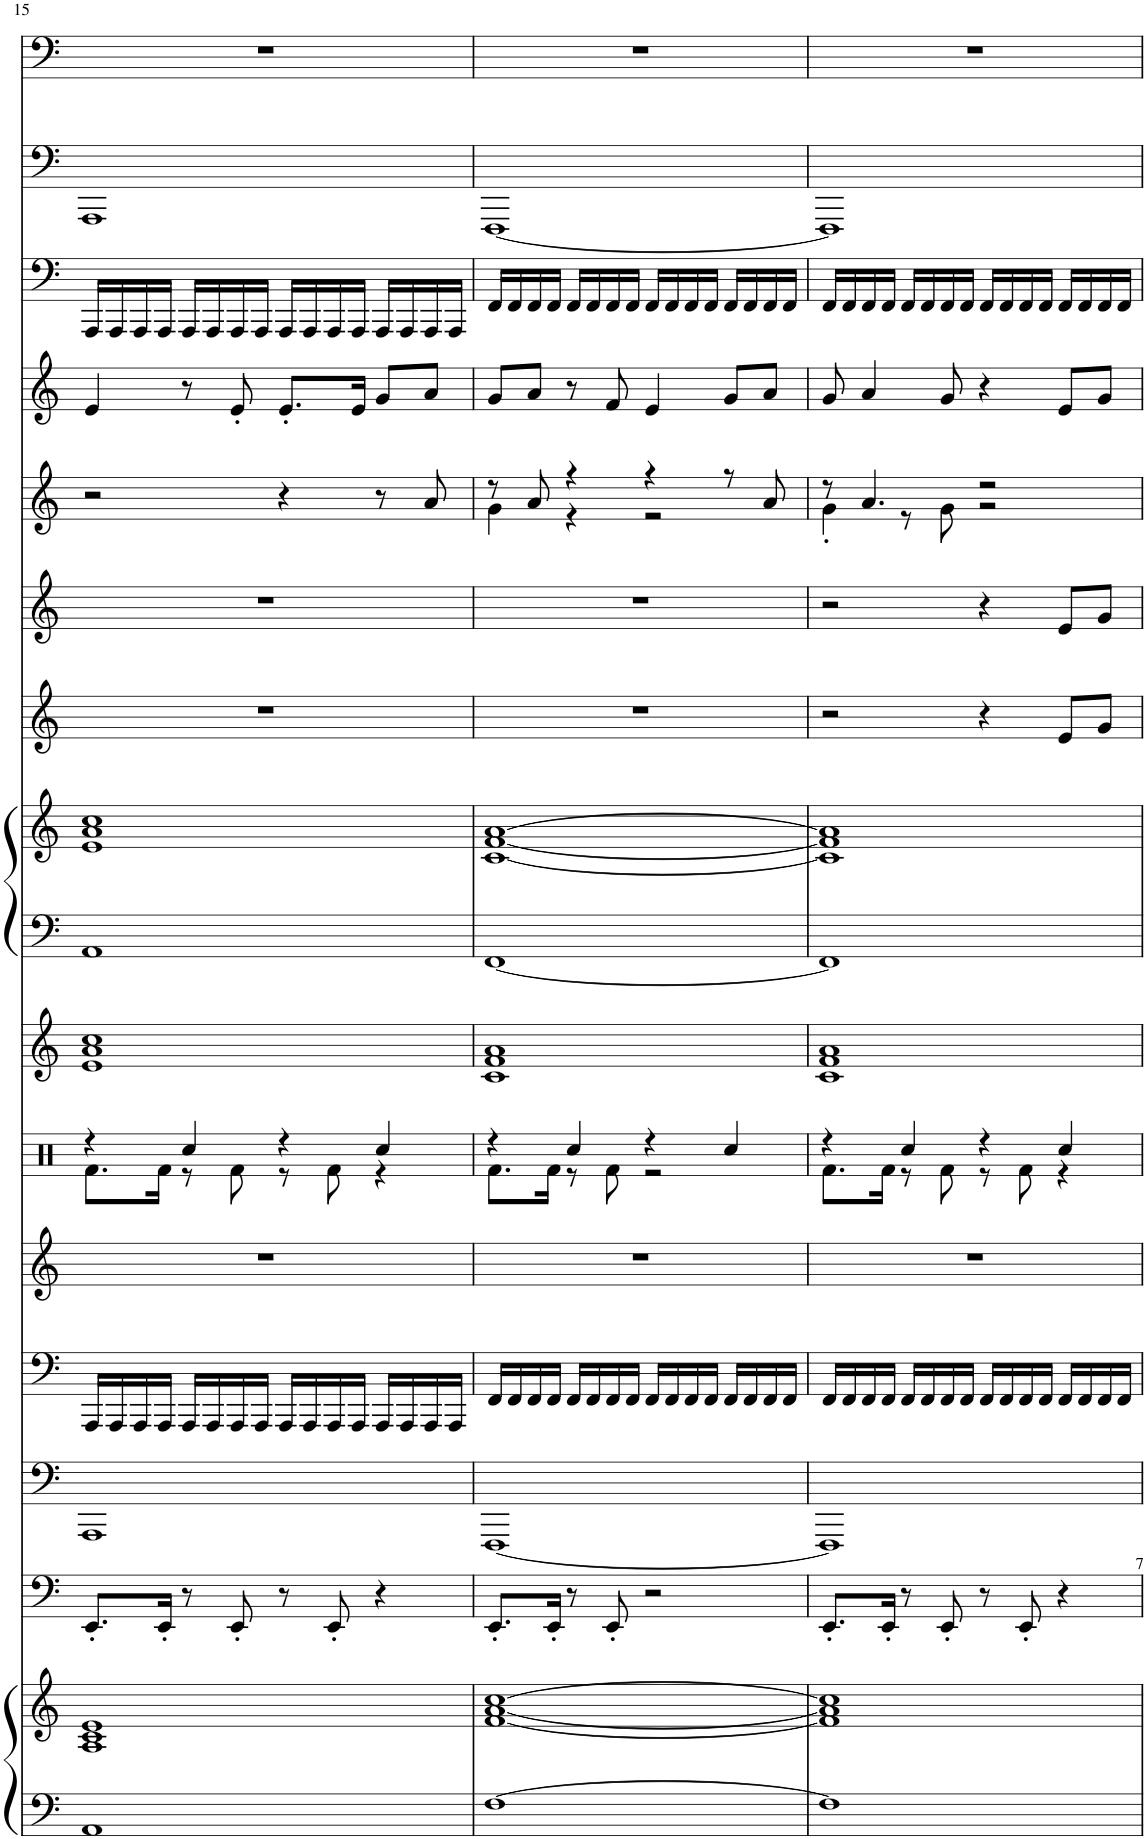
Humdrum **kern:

**kern	**kern	**kern	**kern	**kern	**kern	**kern	**kern	**kern	**kern	**kern	**kern	**kern	**kern	**kern	**kern	**kern
*part15	*part15	*part14	*part13	*part12	*part11	*part10	*part9	*part8	*part8	*part7	*part6	*part5	*part4	*part3	*part2	*part1
*staff17	*staff16	*staff15	*staff14	*staff13	*staff12	*staff11	*staff10	*staff9	*staff8	*staff7	*staff6	*staff5	*staff4	*staff3	*staff2	*staff1
*I"Bright Piano	*	*I"Taiko Drum	*I"Saw Wave	*I"Polysynth Pad	*I"Warm Pad	*I"Percussion	*I"Perc. Organ	*I"Rock Organ	*	*I"Choir Aahs	*I"Voice Oohs	*I"Synth Voice	*I"Tenor Sax	*I"Synth Bass 1	*I"Synth Bass 2	*I"Bass Lead, Scars To Your Beautiful
*I'Pno	*	*	*	*	*	*I'Perc	*	*	*	*I'Ch	*I'V	*I'V	*I'T Sax	*	*	*
!!LO:PB:g=z
*clefF4	*clefG2	*clefF4	*clefF4	*clefF4	*clefG2	*clefX	*clefG2	*clefF4	*clefG2	*clefG2	*clefG2	*clefG2	*clefG2	*clefF4	*clefF4	*clefF4
*	*	*	*	*	*	*	*	*	*	*	*	*	*Trd8c14	*	*	*
*k[]	*k[]	*k[]	*k[]	*k[]	*k[]	*k[]	*k[]	*k[]	*k[]	*k[]	*k[]	*k[]	*k[]	*k[]	*k[]	*k[]
*M4/4	*M4/4	*M4/4	*M4/4	*M4/4	*M4/4	*M4/4	*M4/4	*M4/4	*M4/4	*M4/4	*M4/4	*M4/4	*M4/4	*M4/4	*M4/4	*M4/4
=15	=15	=15	=15	=15	=15	=15	=15	=15	=15	=15	=15	=15	=15	=15	=15	=15
*	*	*	*	*	*	*^	*	*	*	*	*	*	*	*	*	*
1AA	1A 1c 1e	8.EE'/L	1AAA	16AAA/LL	1r	4r	8.Rf\L	1e 1a 1cc	1AA	1e 1a 1cc	1r	1r	2r	4e/	16AAA/LL	1AAA	1r
.	.	.	.	16AAA/	.	.	.	.	.	.	.	.	.	.	16AAA/	.	.
.	.	.	.	16AAA/	.	.	.	.	.	.	.	.	.	.	16AAA/	.	.
.	.	16EE'/Jk	.	16AAA/JJ	.	.	16Rf\Jk	.	.	.	.	.	.	.	16AAA/JJ	.	.
.	.	8r	.	16AAA/LL	.	4Rcc/	8r	.	.	.	.	.	.	8r	16AAA/LL	.	.
.	.	.	.	16AAA/	.	.	.	.	.	.	.	.	.	.	16AAA/	.	.
.	.	8EE'/	.	16AAA/	.	.	8Rf\	.	.	.	.	.	.	8e'/	16AAA/	.	.
.	.	.	.	16AAA/JJ	.	.	.	.	.	.	.	.	.	.	16AAA/JJ	.	.
.	.	8r	.	16AAA/LL	.	4r	8r	.	.	.	.	.	4r	8.e'/L	16AAA/LL	.	.
.	.	.	.	16AAA/	.	.	.	.	.	.	.	.	.	.	16AAA/	.	.
.	.	8EE'/	.	16AAA/	.	.	8Rf\	.	.	.	.	.	.	.	16AAA/	.	.
.	.	.	.	16AAA/JJ	.	.	.	.	.	.	.	.	.	16e/Jk	16AAA/JJ	.	.
.	.	4r	.	16AAA/LL	.	4Rcc/	4r	.	.	.	.	.	8r	8g/L	16AAA/LL	.	.
.	.	.	.	16AAA/	.	.	.	.	.	.	.	.	.	.	16AAA/	.	.
.	.	.	.	16AAA/	.	.	.	.	.	.	.	.	8a/	8a/J	16AAA/	.	.
.	.	.	.	16AAA/JJ	.	.	.	.	.	.	.	.	.	.	16AAA/JJ	.	.
=16	=16	=16	=16	=16	=16	=16	=16	=16	=16	=16	=16	=16	=16	=16	=16	=16	=16
*	*	*	*	*	*	*	*	*	*	*	*	*	*^	*	*	*	*
[1F	[1f [1a [1cc	8.EE'/L	[1FFF	16FF/LL	1r	4r	8.Rf\L	1c 1f 1a	[1FF	[1c [1f [1a	1r	1r	8r	4g\	8g/L	16FF/LL	[1FFF	1r
.	.	.	.	16FF/	.	.	.	.	.	.	.	.	.	.	.	16FF/	.	.
.	.	.	.	16FF/	.	.	.	.	.	.	.	.	8a/	.	8a/J	16FF/	.	.
.	.	16EE'/Jk	.	16FF/JJ	.	.	16Rf\Jk	.	.	.	.	.	.	.	.	16FF/JJ	.	.
.	.	8r	.	16FF/LL	.	4Rcc/	8r	.	.	.	.	.	4r	4r	8r	16FF/LL	.	.
.	.	.	.	16FF/	.	.	.	.	.	.	.	.	.	.	.	16FF/	.	.
.	.	8EE'/	.	16FF/	.	.	8Rf\	.	.	.	.	.	.	.	8f/	16FF/	.	.
.	.	.	.	16FF/JJ	.	.	.	.	.	.	.	.	.	.	.	16FF/JJ	.	.
.	.	2r	.	16FF/LL	.	4r	2r	.	.	.	.	.	4r	2r	4e/	16FF/LL	.	.
.	.	.	.	16FF/	.	.	.	.	.	.	.	.	.	.	.	16FF/	.	.
.	.	.	.	16FF/	.	.	.	.	.	.	.	.	.	.	.	16FF/	.	.
.	.	.	.	16FF/JJ	.	.	.	.	.	.	.	.	.	.	.	16FF/JJ	.	.
.	.	.	.	16FF/LL	.	4Rcc/	.	.	.	.	.	.	8r	.	8g/L	16FF/LL	.	.
.	.	.	.	16FF/	.	.	.	.	.	.	.	.	.	.	.	16FF/	.	.
.	.	.	.	16FF/	.	.	.	.	.	.	.	.	8a/	.	8a/J	16FF/	.	.
.	.	.	.	16FF/JJ	.	.	.	.	.	.	.	.	.	.	.	16FF/JJ	.	.
=17	=17	=17	=17	=17	=17	=17	=17	=17	=17	=17	=17	=17	=17	=17	=17	=17	=17	=17
1F]	1f] 1a] 1cc]	8.EE'/L	1FFF]	16FF/LL	1r	4r	8.Rf\L	1c 1f 1a	1FF]	1c] 1f] 1a]	2r	2r	8r	4g'\	8g/	16FF/LL	1FFF]	1r
.	.	.	.	16FF/	.	.	.	.	.	.	.	.	.	.	.	16FF/	.	.
.	.	.	.	16FF/	.	.	.	.	.	.	.	.	4.a/	.	4a/	16FF/	.	.
.	.	16EE'/Jk	.	16FF/JJ	.	.	16Rf\Jk	.	.	.	.	.	.	.	.	16FF/JJ	.	.
.	.	8r	.	16FF/LL	.	4Rcc/	8r	.	.	.	.	.	.	8r	.	16FF/LL	.	.
.	.	.	.	16FF/	.	.	.	.	.	.	.	.	.	.	.	16FF/	.	.
.	.	8EE'/	.	16FF/	.	.	8Rf\	.	.	.	.	.	.	8g\	8g/	16FF/	.	.
.	.	.	.	16FF/JJ	.	.	.	.	.	.	.	.	.	.	.	16FF/JJ	.	.
.	.	8r	.	16FF/LL	.	4r	8r	.	.	.	4r	4r	2r	2r	4r	16FF/LL	.	.
.	.	.	.	16FF/	.	.	.	.	.	.	.	.	.	.	.	16FF/	.	.
.	.	8EE'/	.	16FF/	.	.	8Rf\	.	.	.	.	.	.	.	.	16FF/	.	.
.	.	.	.	16FF/JJ	.	.	.	.	.	.	.	.	.	.	.	16FF/JJ	.	.
.	.	4r	.	16FF/LL	.	4Rcc/	4r	.	.	.	8e/L	8e/L	.	.	8e/L	16FF/LL	.	.
.	.	.	.	16FF/	.	.	.	.	.	.	.	.	.	.	.	16FF/	.	.
.	.	.	.	16FF/	.	.	.	.	.	.	8g/J	8g/J	.	.	8g/J	16FF/	.	.
.	.	.	.	16FF/JJ	.	.	.	.	.	.	.	.	.	.	.	16FF/JJ	.	.
*	*	*	*	*	*	*v	*v	*	*	*	*	*	*v	*v	*	*	*	*
=	=	=	=	=	=	=	=	=	=	=	=	=	=	=	=	=
*-	*-	*-	*-	*-	*-	*-	*-	*-	*-	*-	*-	*-	*-	*-	*-	*-
